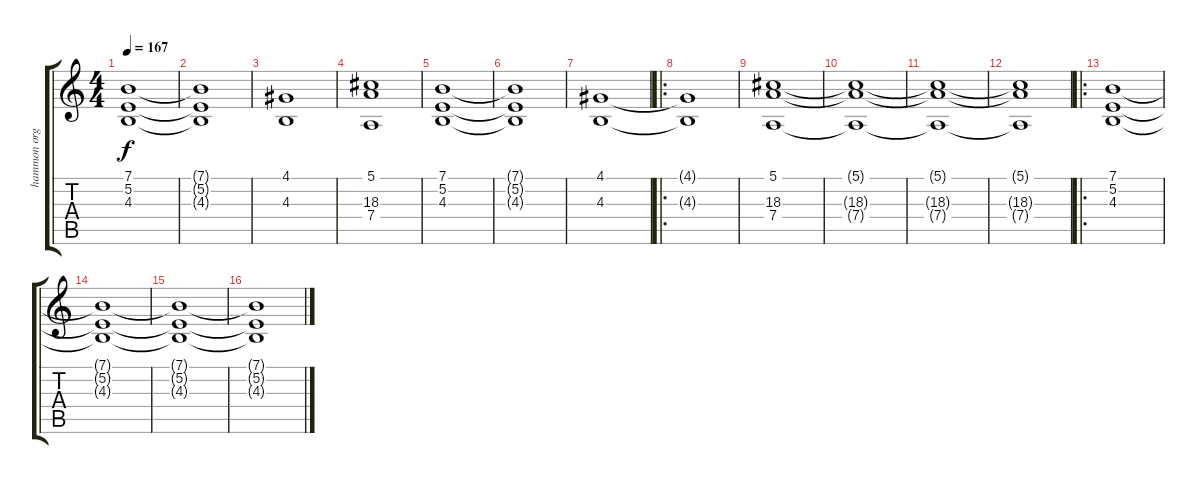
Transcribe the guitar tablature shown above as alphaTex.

\track ("hammon organ" "hammon org") {instrument drawbarorgan}
\staff {score tabs}
\tuning (E4 B3 G3 D3 A2 E2) {hide}
\ts (4 4)
\tempo 167
\clef g2
\ks c
(7.1 5.2 4.3).1{dy f} |
(7.1{t} 5.2{t} 4.3{t}).1 |
(4.1 4.3).1 |
(5.1 18.3 7.4).1 |
(7.1 5.2 4.3).1 |
(7.1{t} 5.2{t} 4.3{t}).1 |
(4.1 4.3).1 |
\ro
(4.1{t} 4.3{t}).1 |
(5.1 18.3 7.4).1 |
(5.1{t} 18.3{t} 7.4{t}).1 |
(5.1{t} 18.3{t} 7.4{t}).1 |
(5.1{t} 18.3{t} 7.4{t}).1 |
\ro
(7.1 5.2 4.3).1 |
(7.1{t} 5.2{t} 4.3{t}).1 |
(7.1{t} 5.2{t} 4.3{t}).1 |
(7.1{t} 5.2{t} 4.3{t}).1
